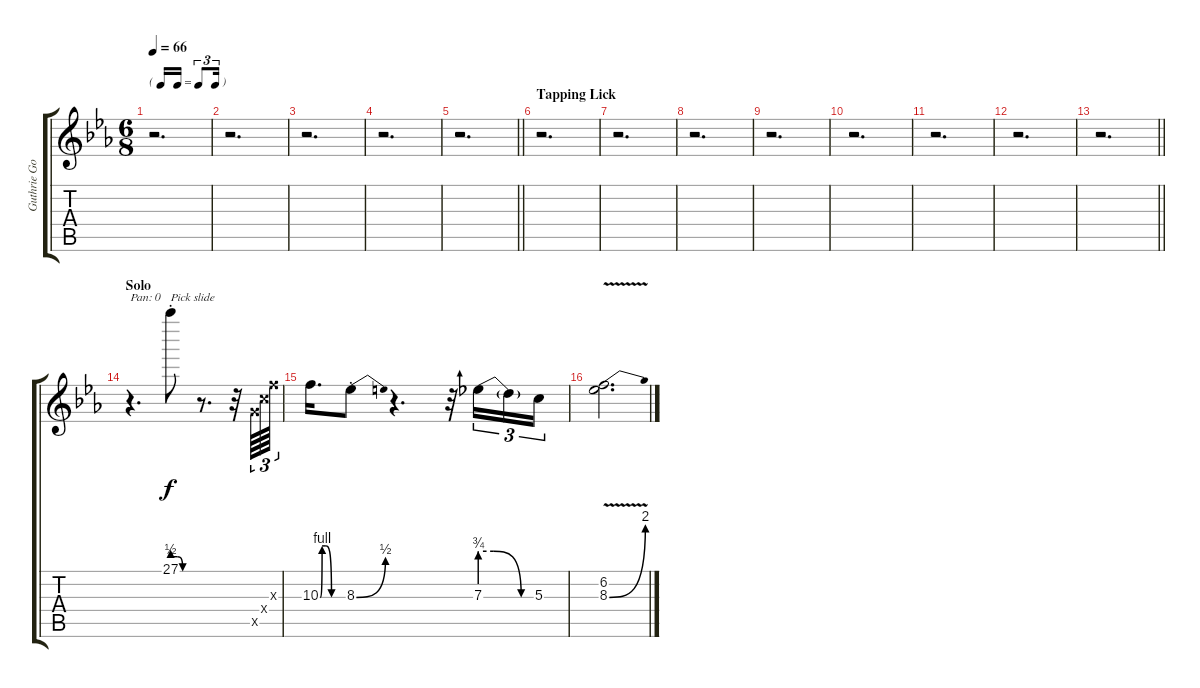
\track ("Guthrie Govan, Lead Guitar R" "Guthrie Go") {instrument overdrivenguitar}
\staff {score tabs}
\tuning (E4 B3 G3 D3 A2 E2) {hide}
\ts (6 8)
\tf triplet16th
\tempo 66
\clef g2
\ks cminor
r.2{d dy f} |
r.2{d} |
r.2{d} |
r.2{d} |
\barLineRight lightlight
r.2{d} |
\section ("" "Tapping Lick")
r.2{d} |
r.2{d} |
r.2{d} |
r.2{d} |
r.2{d} |
r.2{d} |
r.2{d} |
\barLineRight lightlight
r.2{d} |
\section ("" "Solo")
r.4{d txt "Pan: 0" balance 8} 27.1{be (custom 0 2 15 2 30 0 60 0) st}.8{txt "Pick slide"} r.8{d} r.32 10.5{x}.64{tu (3 2)} 10.4{x}.64{tu (3 2)} 10.3{x}.64{tu (3 2)} |
10.3{be (custom 0 0 5 4 15 4 30 0 60 0)}.16{d} 8.3{be (bend 0 0 60 2) st}.8 r.4{d} r.32 7.3{be (custom 0 3 15 3 45 0 60 0)}.16{tu (3 2)} 7.3{t}.16{tu (3 2)} 5.3.16{tu (3 2)} |
(6.2 8.3{be (bend 0 0 60 8) v}).2{d}
